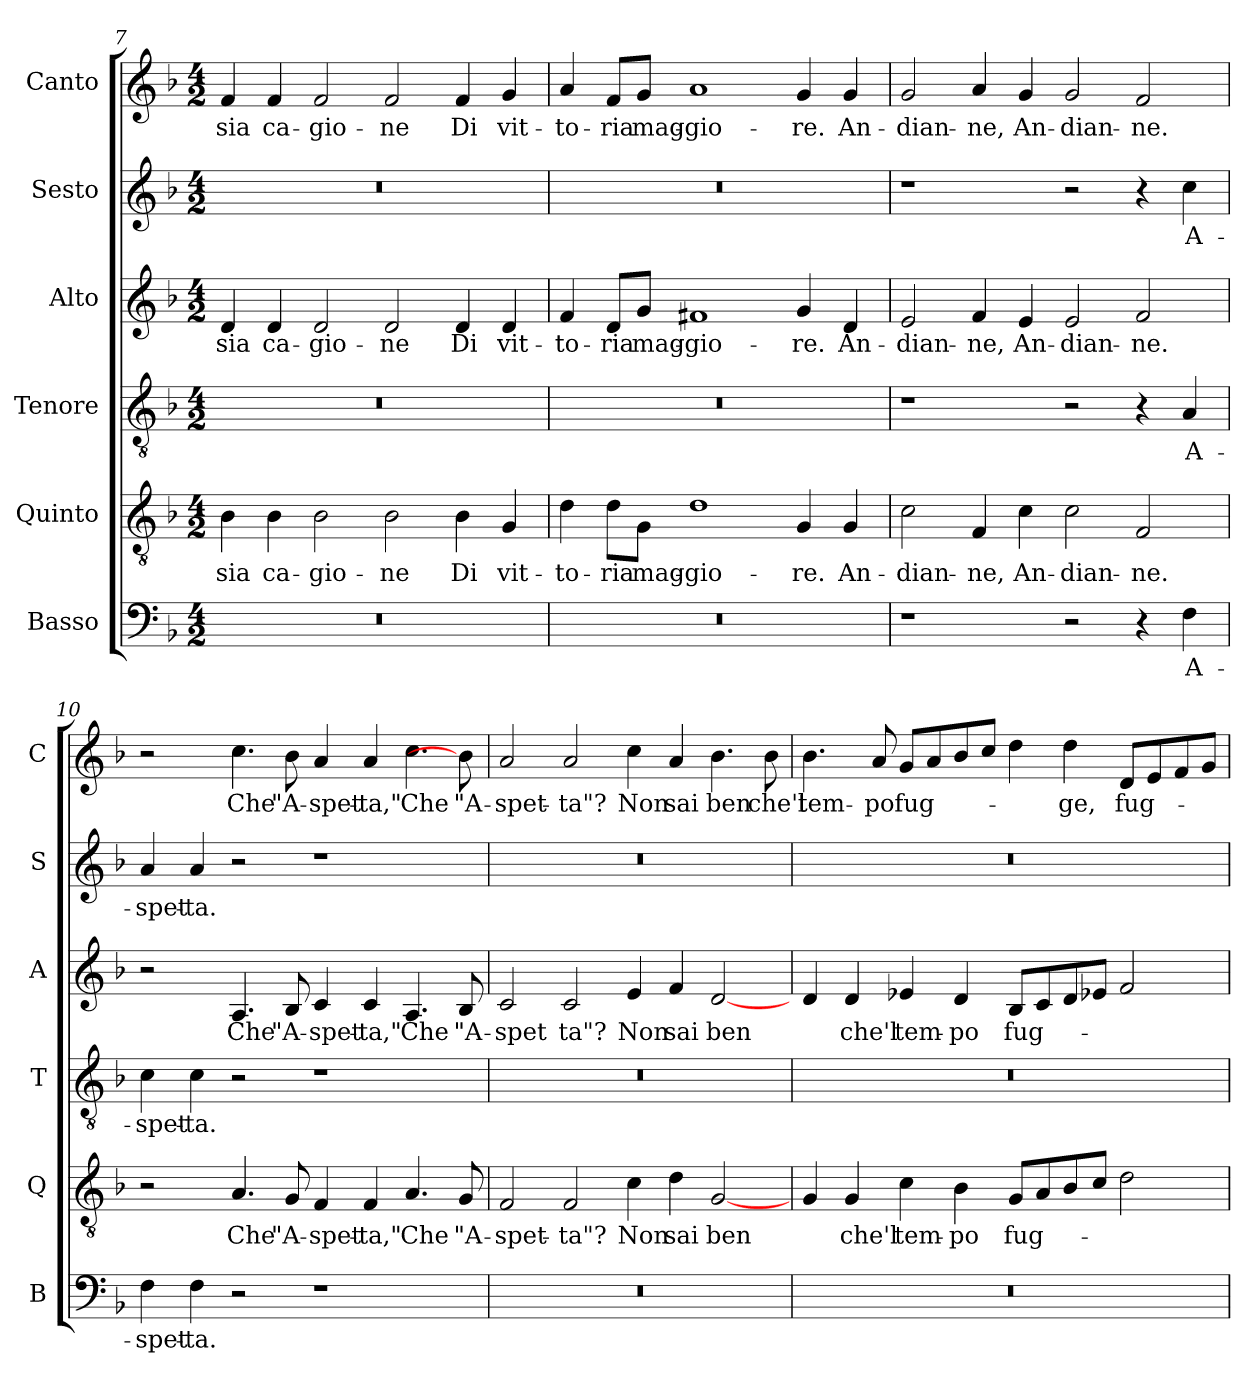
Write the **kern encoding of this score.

**kern	**text	**kern	**text	**kern	**text	**kern	**text	**kern	**text	**kern	**text
*part6	*part6	*part5	*part5	*part4	*part4	*part3	*part3	*part2	*part2	*part1	*part1
*staff6	*staff6	*staff5	*staff5	*staff4	*staff4	*staff3	*staff3	*staff2	*staff2	*staff1	*staff1
*I"Basso	*	*I"Quinto	*	*I"Tenore	*	*I"Alto	*	*I"Sesto	*	*I"Canto	*
*I'B	*	*I'Q	*	*I'T	*	*I'A	*	*I'S	*	*I'C	*
*clefF4	*	*clefGv2	*	*clefGv2	*	*clefG2	*	*clefG2	*	*clefG2	*
*k[b-]	*	*k[b-]	*	*k[b-]	*	*k[b-]	*	*k[b-]	*	*k[b-]	*
*d:	*	*d:	*	*d:	*	*d:	*	*d:	*	*d:	*
*M4/2	*	*M4/2	*	*M4/2	*	*M4/2	*	*M4/2	*	*M4/2	*
=7	=7	=7	=7	=7	=7	=7	=7	=7	=7	=7	=7
0r	.	4B-	sia	0r	.	4d	sia	0r	.	4f	sia
.	.	4B-	ca-	.	.	4d	ca-	.	.	4f	ca-
.	.	2B-	-gio-	.	.	2d	-gio-	.	.	2f	-gio-
.	.	2B-	-ne	.	.	2d	-ne	.	.	2f	-ne
.	.	4B-	Di	.	.	4d	Di	.	.	4f	Di
.	.	4G	vit-	.	.	4d	vit-	.	.	4g	vit-
=8	=8	=8	=8	=8	=8	=8	=8	=8	=8	=8	=8
0r	.	4d	-to-	0r	.	4f	-to-	0r	.	4a	-to-
.	.	8dL	-ria	.	.	8dL	-ria	.	.	8fL	-ria
.	.	8GJ	mag-	.	.	8gJ	mag-	.	.	8gJ	mag-
.	.	1d	-gio-	.	.	1f#X	-gio-	.	.	1a	-gio-
.	.	4G	-re.	.	.	4g	-re.	.	.	4g	-re.
.	.	4G	An-	.	.	4d	An-	.	.	4g	An-
=9	=9	=9	=9	=9	=9	=9	=9	=9	=9	=9	=9
1r	.	2c	-dian-	1r	.	2e	-dian-	1r	.	2g	-dian-
.	.	4F	-ne,	.	.	4f	-ne,	.	.	4a	-ne,
.	.	4c	An-	.	.	4e	An-	.	.	4g	An-
2r	.	2c	-dian-	2r	.	2e	-dian-	2r	.	2g	-dian-
4r	.	2F	-ne.	4r	.	2f	-ne.	4r	.	2f	-ne.
4F	A-	.	.	4A	A-	.	.	4cc	A-	.	.
=10	=10	=10	=10	=10	=10	=10	=10	=10	=10	=10	=10
4F	-spet-	2r	.	4c	-spet-	2r	.	4a	-spet-	2r	.
4F	-ta.	.	.	4c	-ta.	.	.	4a	-ta.	.	.
2r	.	4.A	Che	2r	.	4.A	Che	2r	.	4.cc	Che
.	.	8G	"A-	.	.	8B-	"A-	.	.	8b-	"A-
1r	.	4F	-spet-	1r	.	4c	-spet-	1r	.	4a	-spet-
.	.	4F	-ta,"	.	.	4c	-ta,"	.	.	4a	-ta,"
.	.	4.A	Che	.	.	4.A	Che	.	.	4.cc	Che
.	.	8G	"A-	.	.	8B-	"A-	.	.	8b-]	"A-
=11	=11	=11	=11	=11	=11	=11	=11	=11	=11	=11	=11
0r	.	2F	-spet-	0r	.	2c	-spet	0r	.	2a	-spet-
.	.	2F	-ta"?	.	.	2c	ta"?	.	.	2a	-ta"?
.	.	4c	Non	.	.	4e	Non	.	.	4cc	Non
.	.	4d	sai	.	.	4f	sai	.	.	4a	sai
.	.	[2G	ben	.	.	[2d	ben	.	.	4.b-	ben
.	.	.	.	.	.	.	.	.	.	8b-	che'l
=12	=12	=12	=12	=12	=12	=12	=12	=12	=12	=12	=12
0r	.	4G	.	0r	.	4d	.	0r	.	4.b-	tem-
.	.	4G	che'l	.	.	4d	che'l	.	.	.	.
.	.	.	.	.	.	.	.	.	.	8a	-po
.	.	4c	tem-	.	.	4e-X	tem-	.	.	8gL	fug-
.	.	.	.	.	.	.	.	.	.	8a	.
.	.	4B-	-po	.	.	4d	-po	.	.	8b-	.
.	.	.	.	.	.	.	.	.	.	8ccJ	.
.	.	8GL	fug-	.	.	8B-L	fug-	.	.	4dd	.
.	.	8A	.	.	.	8c	.	.	.	.	.
.	.	8B-	.	.	.	8d	.	.	.	4dd	-ge,
.	.	8cJ	.	.	.	8e-XJ	.	.	.	.	.
.	.	2d	.	.	.	2f	.	.	.	8dL	fug-
.	.	.	.	.	.	.	.	.	.	8e	.
.	.	.	.	.	.	.	.	.	.	8f	.
.	.	.	.	.	.	.	.	.	.	8gJ	.
=	=	=	=	=	=	=	=	=	=	=	=
*-	*-	*-	*-	*-	*-	*-	*-	*-	*-	*-	*-
